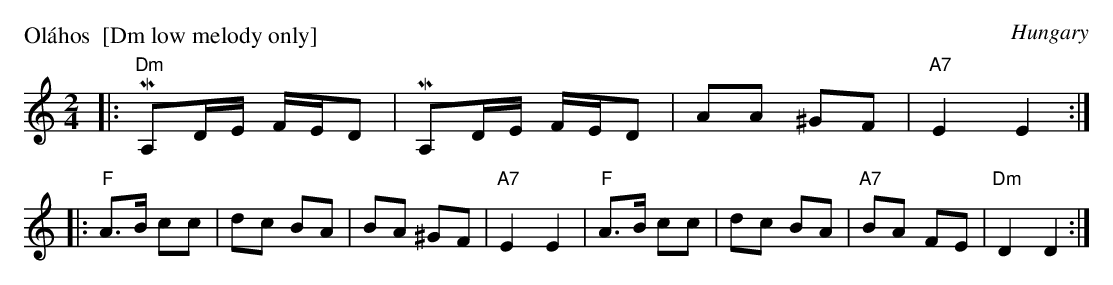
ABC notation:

X:1
P: Ol\'ahos  [Dm low melody only]
O: Hungary
M: 2/4
L: 1/8
K: Ddor
|: "Dm"MA,D/E/ F/E/D | MA,D/E/ F/E/D | AA ^GF | "A7"E2 E2 :|
|: "F"A>B cc | dc BA | BA ^GF | "A7"E2 E2 \
|  "F"A>B cc | dc BA | "A7"BA FE | "Dm"D2 D2 :|
